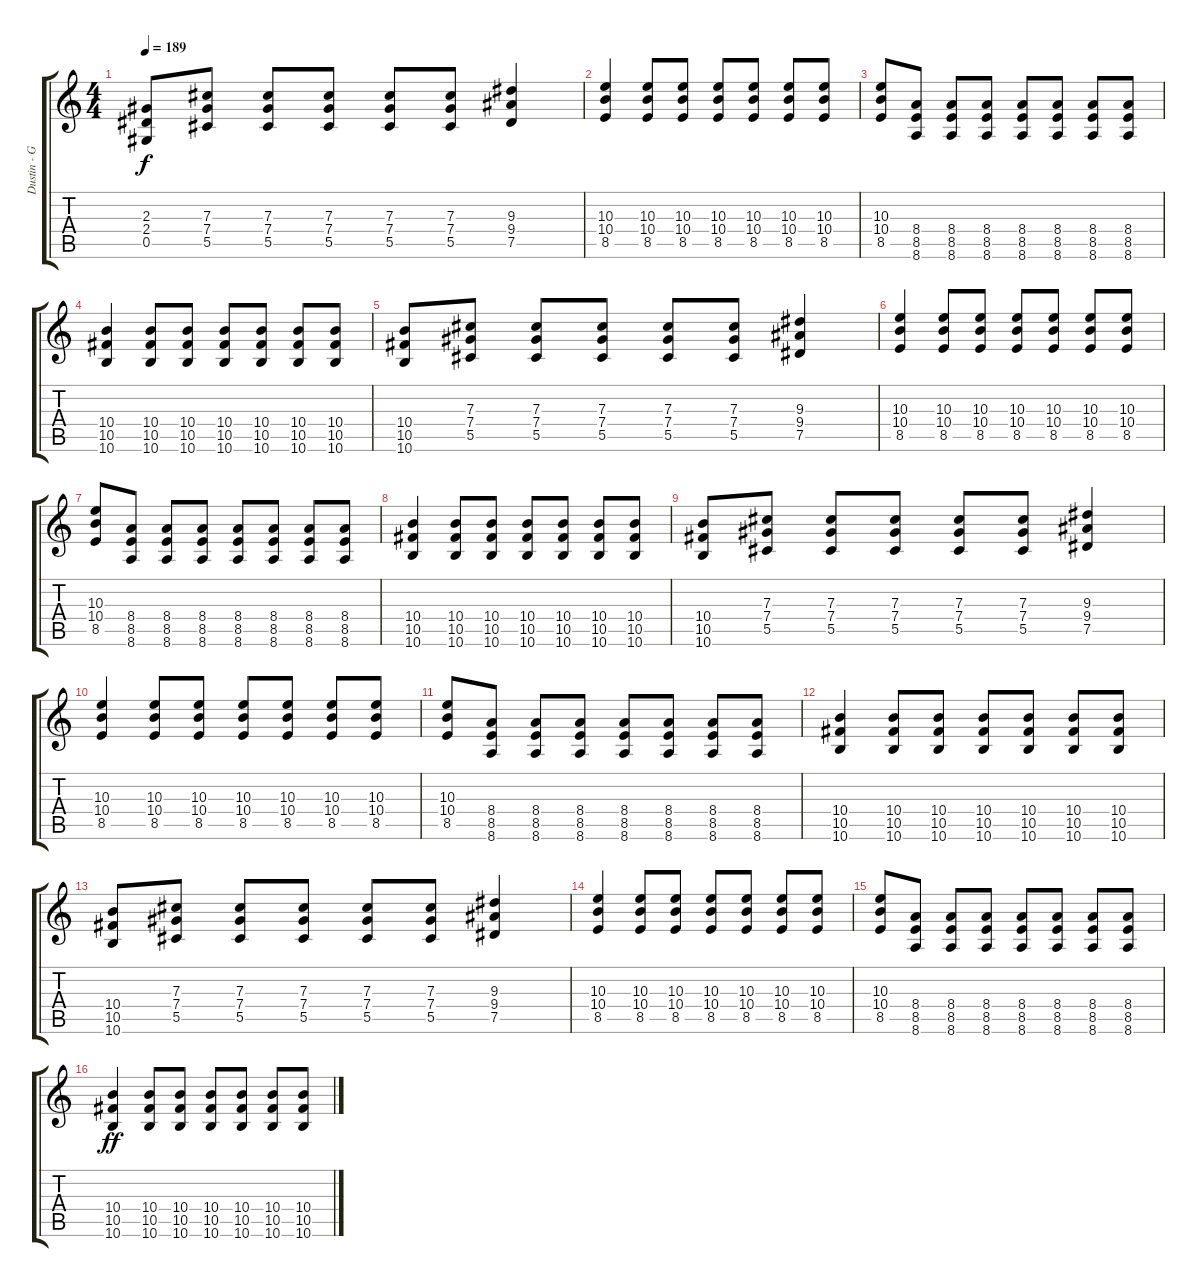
\track ("Dustin - Guitar" "Dustin - G") {instrument distortionguitar}
\staff {score tabs}
\tuning (Eb4 Bb3 Gb3 Db3 Ab2 Db2) {hide}
\ts (4 4)
\tempo 189
\clef g2
\ks c
(2.3 2.4 0.5).8{dy f} (7.3 7.4 5.5).8{instrument distortionguitar} (7.3 7.4 5.5).8 (7.3 7.4 5.5).8 (7.3 7.4 5.5).8 (7.3 7.4 5.5).8 (9.3 9.4 7.5).4 |
(10.3 10.4 8.5).4 (10.3 10.4 8.5).8 (10.3 10.4 8.5).8 (10.3 10.4 8.5).8 (10.3 10.4 8.5).8 (10.3 10.4 8.5).8 (10.3 10.4 8.5).8 |
(10.3 10.4 8.5).8 (8.4 8.5 8.6).8 (8.4 8.5 8.6).8 (8.4 8.5 8.6).8 (8.4 8.5 8.6).8 (8.4 8.5 8.6).8 (8.4 8.5 8.6).8 (8.4 8.5 8.6).8 |
(10.4 10.5 10.6).4 (10.4 10.5 10.6).8 (10.4 10.5 10.6).8 (10.4 10.5 10.6).8 (10.4 10.5 10.6).8 (10.4 10.5 10.6).8 (10.4 10.5 10.6).8 |
(10.4 10.5 10.6).8 (7.3 7.4 5.5).8{instrument distortionguitar} (7.3 7.4 5.5).8 (7.3 7.4 5.5).8 (7.3 7.4 5.5).8 (7.3 7.4 5.5).8 (9.3 9.4 7.5).4 |
(10.3 10.4 8.5).4 (10.3 10.4 8.5).8 (10.3 10.4 8.5).8 (10.3 10.4 8.5).8 (10.3 10.4 8.5).8 (10.3 10.4 8.5).8 (10.3 10.4 8.5).8 |
(10.3 10.4 8.5).8 (8.4 8.5 8.6).8 (8.4 8.5 8.6).8 (8.4 8.5 8.6).8 (8.4 8.5 8.6).8 (8.4 8.5 8.6).8 (8.4 8.5 8.6).8 (8.4 8.5 8.6).8 |
(10.4 10.5 10.6).4 (10.4 10.5 10.6).8 (10.4 10.5 10.6).8 (10.4 10.5 10.6).8 (10.4 10.5 10.6).8 (10.4 10.5 10.6).8 (10.4 10.5 10.6).8 |
(10.4 10.5 10.6).8 (7.3 7.4 5.5).8{instrument distortionguitar} (7.3 7.4 5.5).8 (7.3 7.4 5.5).8 (7.3 7.4 5.5).8 (7.3 7.4 5.5).8 (9.3 9.4 7.5).4 |
(10.3 10.4 8.5).4 (10.3 10.4 8.5).8 (10.3 10.4 8.5).8 (10.3 10.4 8.5).8 (10.3 10.4 8.5).8 (10.3 10.4 8.5).8 (10.3 10.4 8.5).8 |
(10.3 10.4 8.5).8 (8.4 8.5 8.6).8 (8.4 8.5 8.6).8 (8.4 8.5 8.6).8 (8.4 8.5 8.6).8 (8.4 8.5 8.6).8 (8.4 8.5 8.6).8 (8.4 8.5 8.6).8 |
(10.4 10.5 10.6).4 (10.4 10.5 10.6).8 (10.4 10.5 10.6).8 (10.4 10.5 10.6).8 (10.4 10.5 10.6).8 (10.4 10.5 10.6).8 (10.4 10.5 10.6).8 |
(10.4 10.5 10.6).8 (7.3 7.4 5.5).8{instrument distortionguitar} (7.3 7.4 5.5).8 (7.3 7.4 5.5).8 (7.3 7.4 5.5).8 (7.3 7.4 5.5).8 (9.3 9.4 7.5).4 |
(10.3 10.4 8.5).4 (10.3 10.4 8.5).8 (10.3 10.4 8.5).8 (10.3 10.4 8.5).8 (10.3 10.4 8.5).8 (10.3 10.4 8.5).8 (10.3 10.4 8.5).8 |
(10.3 10.4 8.5).8 (8.4 8.5 8.6).8 (8.4 8.5 8.6).8 (8.4 8.5 8.6).8 (8.4 8.5 8.6).8 (8.4 8.5 8.6).8 (8.4 8.5 8.6).8 (8.4 8.5 8.6).8 |
(10.4 10.5 10.6).4{dy ff} (10.4 10.5 10.6).8 (10.4 10.5 10.6).8 (10.4 10.5 10.6).8 (10.4 10.5 10.6).8 (10.4 10.5 10.6).8 (10.4 10.5 10.6).8
